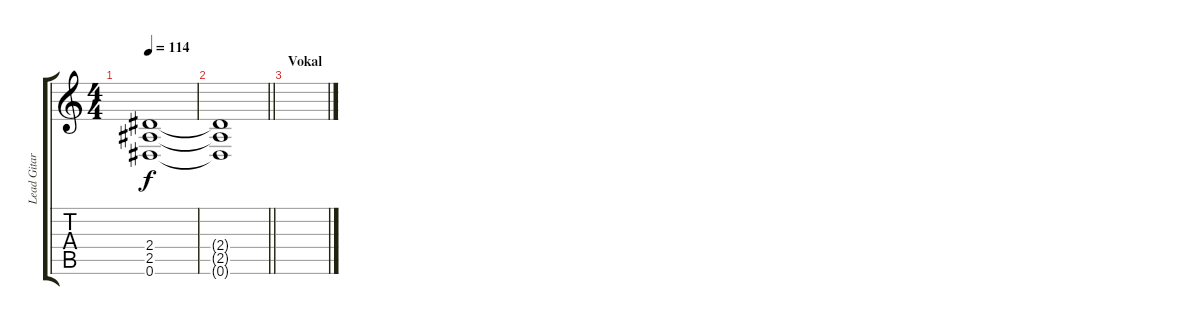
\track ("Lead Gitar" "Lead Gitar") {instrument distortionguitar}
\staff {score tabs}
\tuning (Eb4 Bb3 Gb3 Db3 Ab2 Eb2) {hide}
\ts (4 4)
\tempo 114
\clef g2
\ks c
(2.4 2.5 0.6).1{dy f} |
\barLineRight lightlight
(2.4{t} 2.5{t} 0.6{t}).1 |
\section ("" "Vokal")
